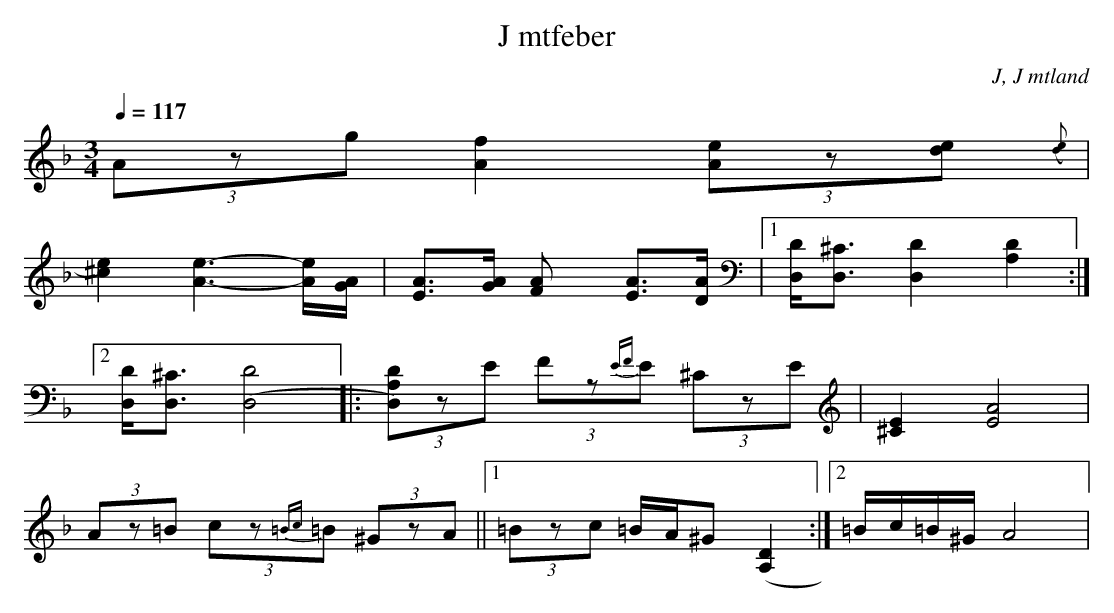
X:1
T: J mtfeber
O: J, J mtland
M:3/4
L:1/8
Q:1/4=117
K:Dm
(3Azg [A2f2] (3[Ae]z[de] {[d(e]}|
[^c2e2)] [A3e3] -[A/e/][A/G/]| [AE]>[AG] [A2F] [AE]>[AD] |[1[D,/D/][D,3/2^C3/2] [D,2D2] [D2A,2] :|
[2 [D,/D/][D,3/2^C3/2] [(D,4D4] |: (3[D,)A,D]zE (3Fz{EF}E (3^CzE | [^C2E2] [E4A4]|
(3Az=B (3cz{=Bc}=B (3^GzA||[1 (3=Bzc =B/A/^G ([A,D]2 :| [2 =B/c/=B/^G/ A4|
